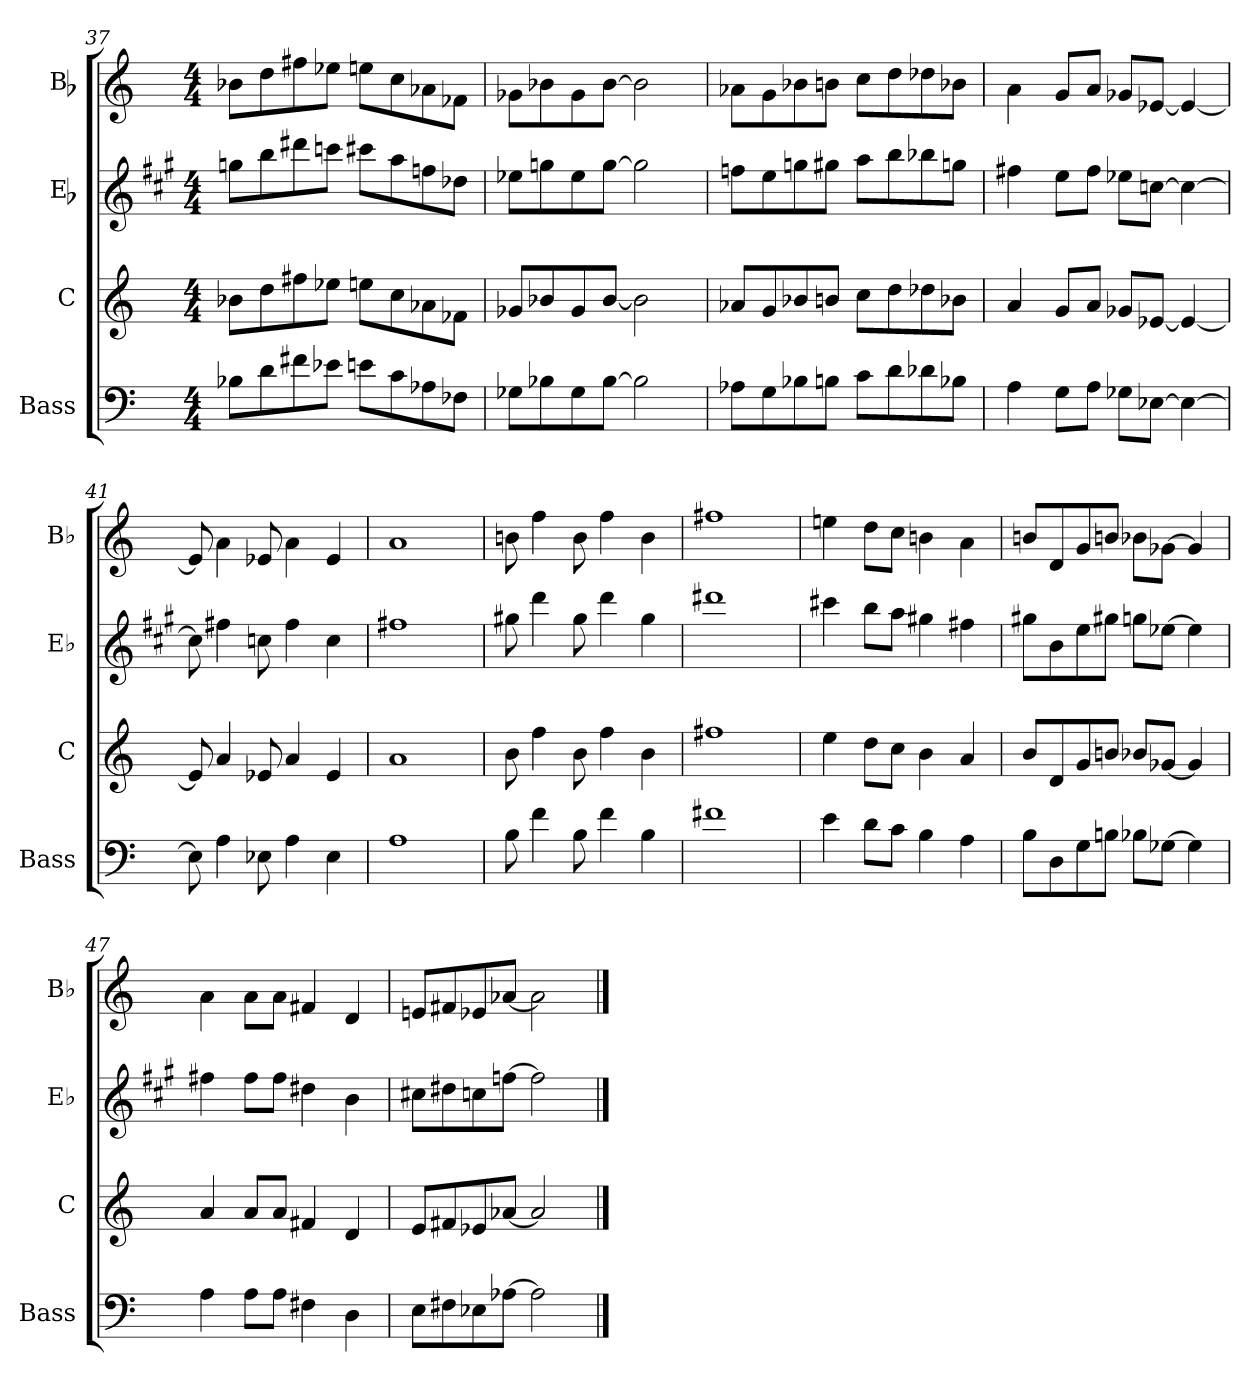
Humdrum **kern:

**kern	**kern	**kern	**kern
*part4	*part3	*part2	*part1
*staff4	*staff3	*staff2	*staff1
*I"Bass	*I"C	*I"Eb	*I"Bb
*I'Bass	*I'C	*I'Eb	*I'Bb
*clefF4	*clefG2	*clefG2	*clefG2
*	*	*ITrd5c9	*ITrd8c14
*k[]	*k[]	*k[]	*k[]
*C:	*C:	*C:	*C:
*M4/4	*M4/4	*M4/4	*M4/4
=37	=37	=37	=37
8B-X\L	8b-X\L	8b-X\L	8B-X\L
8d\	8dd\	8dd\	8d\
8f#X\	8ff#X\	8ff#X\	8f#X\
8e-X\J	8ee-X\J	8ee-X\J	8e-X\J
8en\L	8een\L	8een\L	8en\L
8c\	8cc\	8cc\	8c\
8A-X\	8a-X\	8a-\	8A-X\
8F-X\J	8f-X\J	8f-X\J	8F-X\J
=38	=38	=38	=38
8G-X\L	8g-X/L	8g-X\L	8G-X\L
8B-X\	8b-X/	8b-\	8B-\
8G-\	8g-/	8g-\	8G-\
[8B-\J	[8b-/J	[8b-\J	[8B-\J
2B-\]	2b-\]	2b-\]	2B-\]
=39	=39	=39	=39
8A-X\L	8a-X/L	8a-\L	8A-X\L
8G\	8g/	8g\	8G\
8B-X\	8b-X/	8b-X\	8B-X\
8Bn\J	8bn/J	8bn\J	8Bn\J
8c\L	8cc\L	8cc\L	8c\L
8d\	8dd\	8dd\	8d\
8d-X\	8dd-X\	8dd-X\	8d-X\
8B-X\J	8b-X\J	8b-X\J	8B-X\J
!!LO:PB:g=z
=40	=40	=40	=40
4A\	4a/	4an\	4A\
8G\L	8g/L	8g\L	8G/L
8A\J	8a/J	8a\J	8A/J
8G-X\L	8g-X/L	8g-X\L	8G-X/L
[8E-X\J	[8e-X/J	[8e-\J	[8E-/J
4E-\_	4e-/_	4e-\_	4E-/_
=41	=41	=41	=41
8E-\]	8e-/]	8e-\]	8E-/]
4A\	4a/	4an\	4A\
8E-X\	8e-X/	8e-\	8E-/
4A\	4a/	4a\	4A\
4E-\	4e-/	4e-\	4E-/
=42	=42	=42	=42
1A	1a	1an	1A
=43	=43	=43	=43
8B\	8b\	8bn\	8Bn\
4f\	4ff\	4ff\	4f\
8B\	8b\	8b\	8B\
4f\	4ff\	4ff\	4f\
4B\	4b\	4b\	4B\
=44	=44	=44	=44
1f#X	1ff#X	1ff#X	1f#X
!!LO:LB:g=z
=45	=45	=45	=45
4e\	4ee\	4een\	4en\
8d\L	8dd\L	8dd\L	8d\L
8c\J	8cc\J	8cc\J	8c\J
4B\	4b\	4bn\	4Bn\
4A\	4a/	4an\	4A\
=46	=46	=46	=46
8B\L	8b/L	8bn\L	8Bn/L
8D\	8d/	8d\	8D/
8G\	8g/	8g\	8G/
8Bn\J	8bn/J	8bn\J	8Bn/J
8B-X\L	8b-X/L	8b-X\L	8B-X\L
[8G-X\J	[8g-X/J	[8g-X\J	[8G-X\J
4G-\]	4g-/]	4g-\]	4G-/]
=47	=47	=47	=47
4A\	4a/	4an\	4A\
8A\L	8a/L	8a\L	8A\L
8A\J	8a/J	8a\J	8A\J
4F#X\	4f#X/	4f#X\	4F#X/
4D\	4d/	4d\	4D/
=48	=48	=48	=48
8E\L	8e/L	8en\L	8En/L
8F#X\	8f#X/	8f#X\	8F#X/
8E-X\	8e-X/	8e-X\	8E-X/
[8A-X\J	[8a-X/J	[8a-\J	[8A-X/J
2A-\]	2a-/]	2a-\]	2A-\]
==	==	==	==
*-	*-	*-	*-
